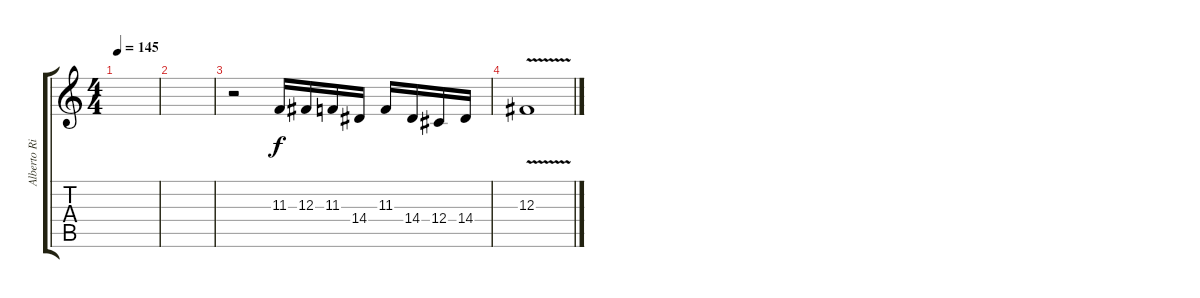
\track ("Alberto Rionda (I)" "Alberto Ri") {instrument pizzicatostrings}
\staff {score tabs}
\tuning (Eb4 Bb3 Gb3 Db3 Ab2 Eb2) {hide}
\ts (4 4)
\tempo 145
\clef g2
\ks c
|
|
r.2 11.3.16 12.3.16 11.3.16 14.4.16 11.3.16 14.4.16 12.4.16 14.4.16 |
12.3{v}.1
